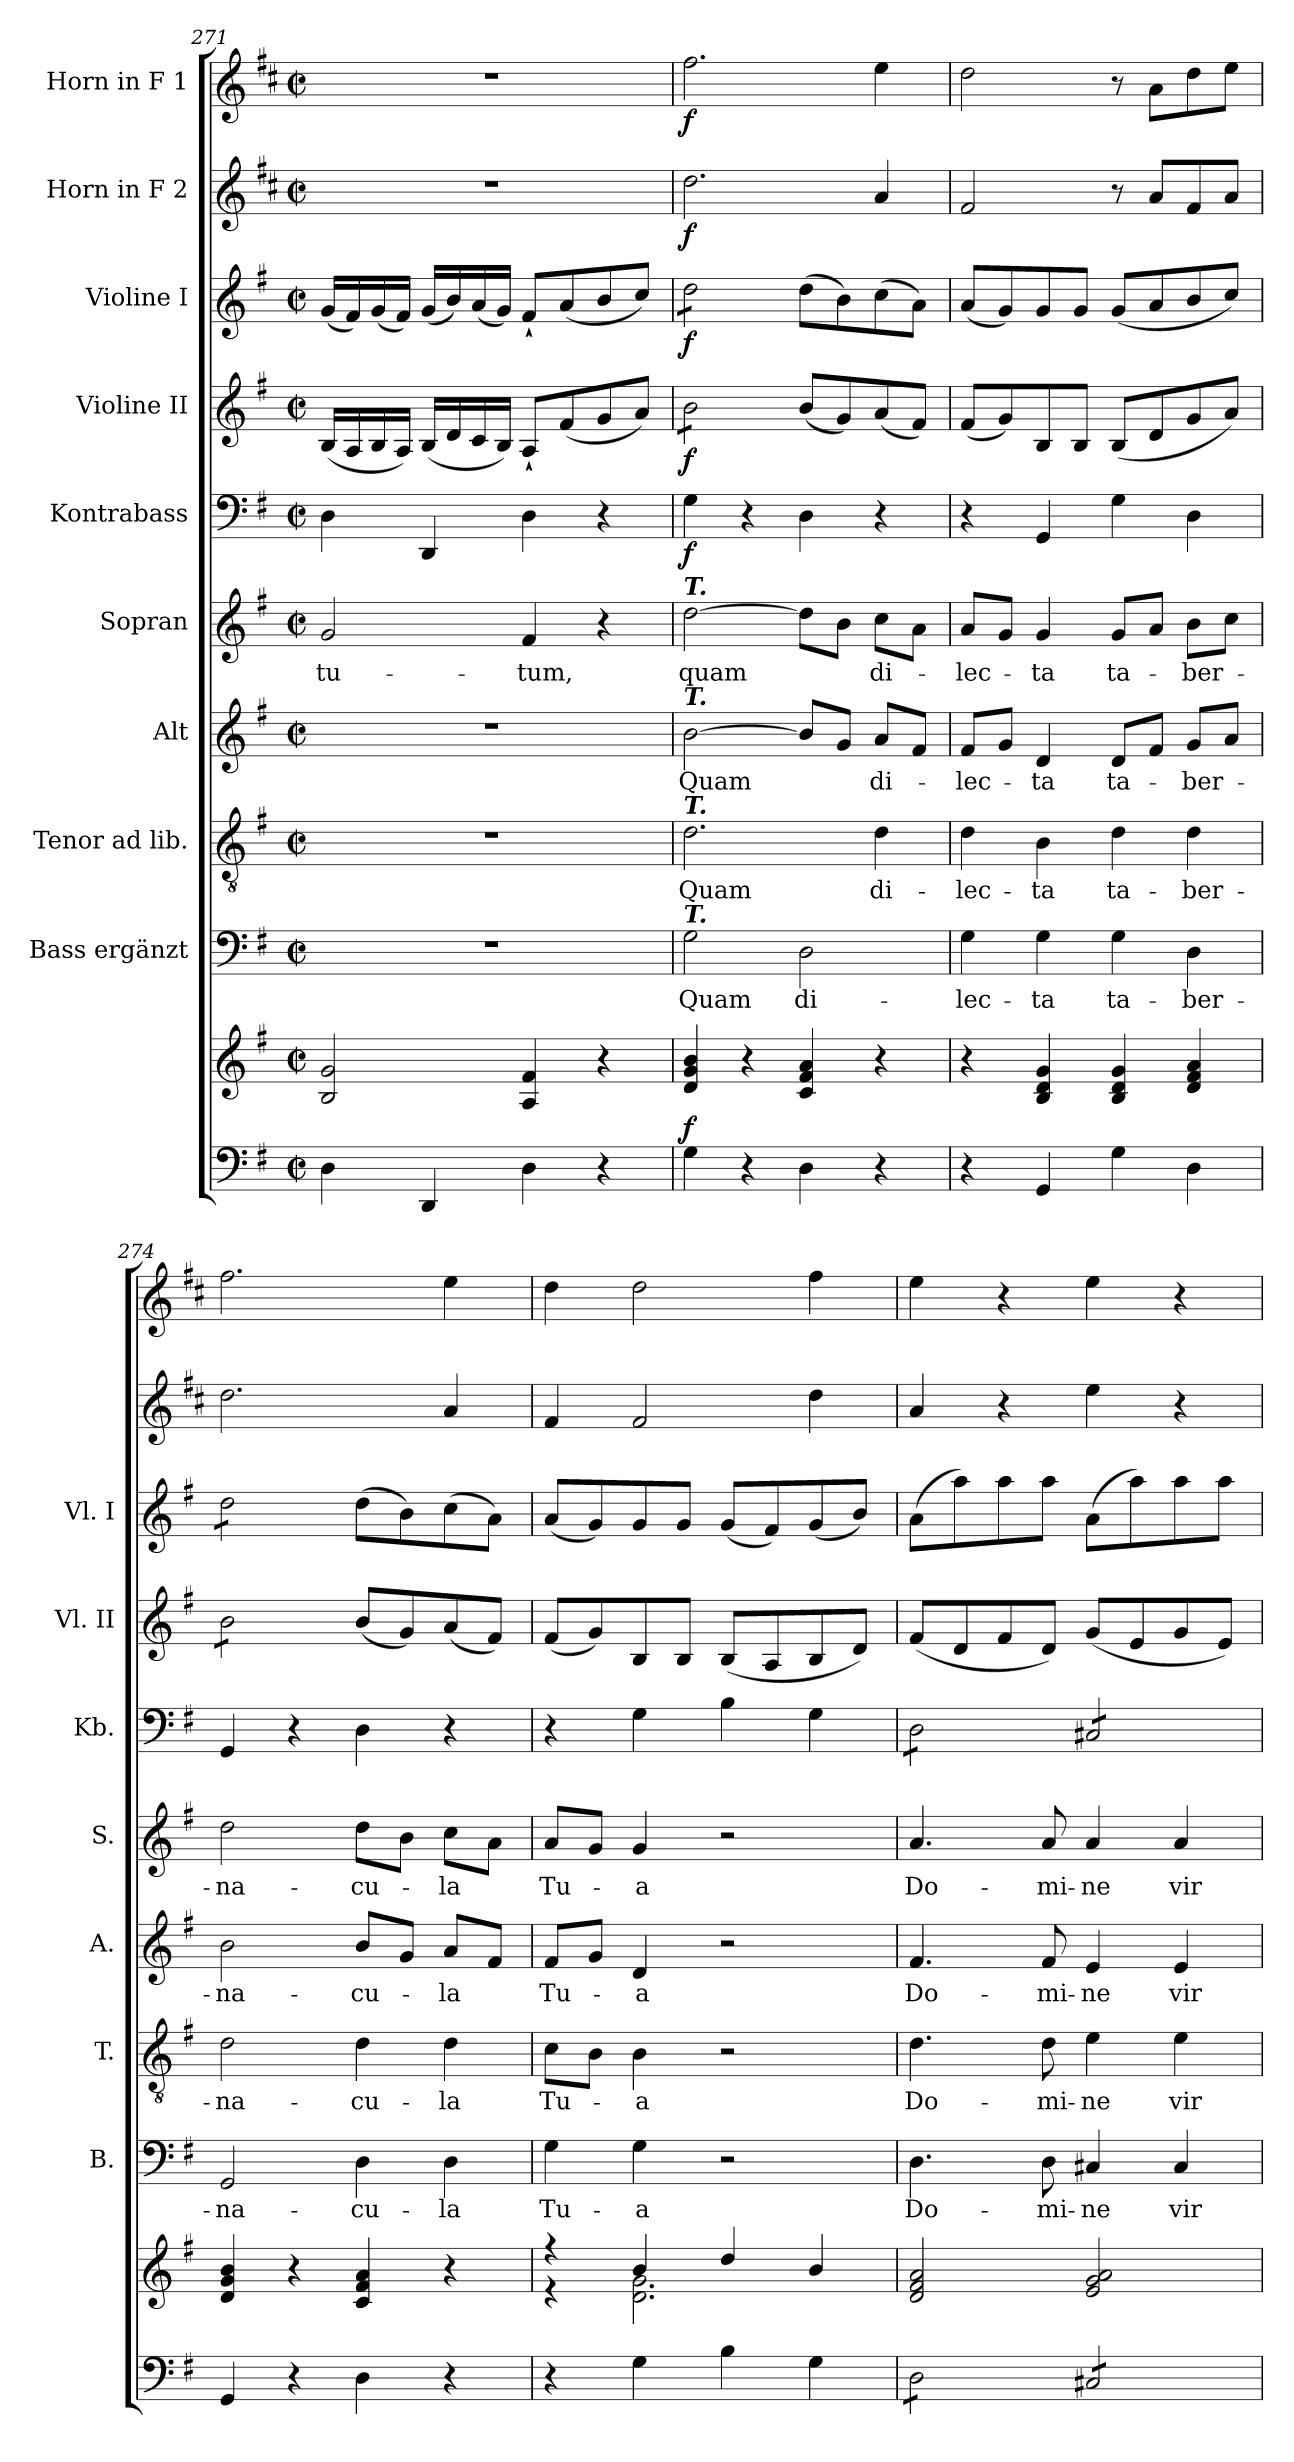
**kern	**kern	**dynam	**kern	**text	**kern	**text	**kern	**text	**kern	**text	**kern	**dynam	**kern	**dynam	**kern	**dynam	**kern	**dynam	**kern	**dynam
*part10	*part10	*part10	*part9	*part9	*part8	*part8	*part7	*part7	*part6	*part6	*part5	*part5	*part4	*part4	*part3	*part3	*part2	*part2	*part1	*part1
*staff11	*staff10	*staff10/11	*staff9	*staff9	*staff8	*staff8	*staff7	*staff7	*staff6	*staff6	*staff5	*staff5	*staff4	*staff4	*staff3	*staff3	*staff2	*staff2	*staff1	*staff1
*	*	*	*I"Bass ergänzt	*	*I"Tenor ad lib.	*	*I"Alt	*	*I"Sopran	*	*I"Kontrabass	*	*I"Violine II	*	*I"Violine I	*	*I"Horn in F 2	*	*I"Horn in F 1	*
*	*	*	*I'B.	*	*I'T.	*	*I'A.	*	*I'S.	*	*I'Kb.	*	*I'Vl. II	*	*I'Vl. I	*	*	*	*	*
*clefF4	*clefG2	*	*clefF4	*	*clefGv2	*	*clefG2	*	*clefG2	*	*clefF4	*	*clefG2	*	*clefG2	*	*clefG2	*	*clefG2	*
*	*	*	*	*	*	*	*	*	*	*	*ITrd7c12	*	*	*	*	*	*ITrd4c7	*	*ITrd4c7	*
*k[f#]	*k[f#]	*	*k[f#]	*	*k[f#]	*	*k[f#]	*	*k[f#]	*	*k[f#]	*	*k[f#]	*	*k[f#]	*	*k[f#]	*	*k[f#]	*
*G:	*G:	*	*G:	*	*G:	*	*G:	*	*G:	*	*G:	*	*G:	*	*G:	*	*G:	*	*G:	*
*M2/2	*M2/2	*	*M2/2	*	*M2/2	*	*M2/2	*	*M2/2	*	*M2/2	*	*M2/2	*	*M2/2	*	*M2/2	*	*M2/2	*
*met(c|)	*met(c|)	*	*met(c|)	*	*met(c|)	*	*met(c|)	*	*met(c|)	*	*met(c|)	*	*met(c|)	*	*met(c|)	*	*met(c|)	*	*met(c|)	*
=271	=271	=271	=271	=271	=271	=271	=271	=271	=271	=271	=271	=271	=271	=271	=271	=271	=271	=271	=271	=271
!	!	!	!	!	!	!	!	!	!	!LO:LY:b	!	!	!	!	!	!	!	!	!	!
4D\	2B/ 2g/	.	1r	.	1r	.	1r	.	2g/	-tu-	4DD\	.	(<16B/LL	.	(<16g/LL	.	1r	.	1r	.
.	.	.	.	.	.	.	.	.	.	.	.	.	16A/	.	16f#/)	.	.	.	.	.
.	.	.	.	.	.	.	.	.	.	.	.	.	16B/	.	(<16g/	.	.	.	.	.
.	.	.	.	.	.	.	.	.	.	.	.	.	16A/JJ)	.	16f#/JJ)	.	.	.	.	.
4DD/	.	.	.	.	.	.	.	.	.	.	4DDD/	.	(<16B/LL	.	(<16g/LL	.	.	.	.	.
.	.	.	.	.	.	.	.	.	.	.	.	.	16d/	.	16b/)	.	.	.	.	.
.	.	.	.	.	.	.	.	.	.	.	.	.	16c/	.	(<16a/	.	.	.	.	.
.	.	.	.	.	.	.	.	.	.	.	.	.	16B/JJ)	.	16g/JJ)	.	.	.	.	.
!	!	!	!	!	!	!	!	!	!	!LO:LY:b	!	!	!	!	!	!	!	!	!	!
4D\	4A/ 4f#/	.	.	.	.	.	.	.	4f#/	-tum,	4DD\	.	8A`</L	.	8f#`</L	.	.	.	.	.
.	.	.	.	.	.	.	.	.	.	.	.	.	(<8f#/	.	(<8a/	.	.	.	.	.
4r	4r	.	.	.	.	.	.	.	4r	.	4r	.	8g/	.	8b/	.	.	.	.	.
.	.	.	.	.	.	.	.	.	.	.	.	.	8a/J)	.	8cc/J)	.	.	.	.	.
=272	=272	=272	=272	=272	=272	=272	=272	=272	=272	=272	=272	=272	=272	=272	=272	=272	=272	=272	=272	=272
!	!	!	!	!	!	!	!	!	!LO:TX:a:Bi:t=T.	!	!	!	!	!	!	!	!	!	!	!
!	!	!	!	!	!	!	!LO:TX:a:Bi:t=T.	!	!	!	!	!	!	!	!	!	!	!	!	!
!	!	!	!	!	!LO:TX:a:Bi:t=T.	!	!	!	!	!	!	!	!	!	!	!	!	!	!	!
!	!	!	!LO:TX:a:Bi:t=T.	!	!	!	!	!	!	!	!	!	!	!	!	!	!	!	!	!
!	!	!LO:DY:a=2	!	!LO:LY:b	!	!LO:LY:b	!	!LO:LY:b	!	!LO:LY:b	!	!LO:DY:b	!	!LO:DY:b	!	!LO:DY:b	!	!LO:DY:b	!	!LO:DY:b
*	*	*	*	*	*	*	*	*	*	*	*	*	*tremolo	*	*	*	*	*	*	*
*	*	*	*	*	*	*	*	*	*	*	*	*	*	*	*tremolo	*	*	*	*	*
4G\	4d/ 4g/ 4b/	f	2G\	Quam	2.d\	Quam	[2b\	Quam	[2dd\	quam	4GG\	f	8b\L	f	8dd\L	f	2.g\	f	2.b\	f
.	.	.	.	.	.	.	.	.	.	.	.	.	8b\	.	8dd\	.	.	.	.	.
4r	4r	.	.	.	.	.	.	.	.	.	4r	.	8b\	.	8dd\	.	.	.	.	.
.	.	.	.	.	.	.	.	.	.	.	.	.	8b\J	.	8dd\J	.	.	.	.	.
*	*	*	*	*	*	*	*	*	*	*	*	*	*	*	*Xtremolo	*	*	*	*	*
*	*	*	*	*	*	*	*	*	*	*	*	*	*Xtremolo	*	*	*	*	*	*	*
!	!	!	!	!LO:LY:b	!	!	!	!	!	!	!	!	!	!	!	!	!	!	!	!
4D\	4c/ 4f#/ 4a/	.	2D\	di-	.	.	8b/L]	.	8dd\L]	.	4DD\	.	(<8b/L	.	(>8dd\L	.	.	.	.	.
.	.	.	.	.	.	.	8g/J	.	8b\J	.	.	.	8g/)	.	8b\)	.	.	.	.	.
!	!	!	!	!	!	!LO:LY:b	!	!LO:LY:b	!	!LO:LY:b	!	!	!	!	!	!	!	!	!	!
4r	4r	.	.	.	4d\	di-	8a/L	di-	8cc\L	di-	4r	.	(<8a/	.	(>8cc\	.	4d/	.	4a\	.
.	.	.	.	.	.	.	8f#/J	.	8a\J	.	.	.	8f#/J)	.	8a\J)	.	.	.	.	.
!!LO:PB:g=z
=273	=273	=273	=273	=273	=273	=273	=273	=273	=273	=273	=273	=273	=273	=273	=273	=273	=273	=273	=273	=273
!	!	!	!	!LO:LY:b	!	!LO:LY:b	!	!LO:LY:b	!	!LO:LY:b	!	!	!	!	!	!	!	!	!	!
4r	4r	.	4G\	-lec-	4d\	-lec-	8f#/L	-lec-	8a/L	-lec-	4r	.	(<8f#/L	.	(<8a/L	.	2B/	.	2g\	.
.	.	.	.	.	.	.	8g/J	.	8g/J	.	.	.	8g/)	.	8g/)	.	.	.	.	.
!	!	!	!	!LO:LY:b	!	!LO:LY:b	!	!LO:LY:b	!	!LO:LY:b	!	!	!	!	!	!	!	!	!	!
4GG/	4B/ 4d/ 4g/	.	4G\	-ta	4B\	-ta	4d/	-ta	4g/	-ta	4GGG/	.	8B/	.	8g/	.	.	.	.	.
.	.	.	.	.	.	.	.	.	.	.	.	.	8B/J	.	8g/J	.	.	.	.	.
!	!	!	!	!LO:LY:b	!	!LO:LY:b	!	!LO:LY:b	!	!LO:LY:b	!	!	!	!	!	!	!	!	!	!
4G\	4B/ 4d/ 4g/	.	4G\	ta-	4d\	ta-	8d/L	ta-	8g/L	ta-	4GG\	.	(<8B/L	.	(<8g/L	.	8r	.	8r	.
.	.	.	.	.	.	.	8f#/J	.	8a/J	.	.	.	8d/	.	8a/	.	8d/L	.	8d\L	.
!	!	!	!	!LO:LY:b	!	!LO:LY:b	!	!LO:LY:b	!	!LO:LY:b	!	!	!	!	!	!	!	!	!	!
4D\	4d/ 4f#/ 4a/	.	4D\	-ber-	4d\	-ber-	8g/L	-ber-	8b\L	-ber-	4DD\	.	8g/	.	8b/	.	8B/	.	8g\	.
.	.	.	.	.	.	.	8a/J	.	8cc\J	.	.	.	8a/J)	.	8cc/J)	.	8d/J	.	8a\J	.
=274	=274	=274	=274	=274	=274	=274	=274	=274	=274	=274	=274	=274	=274	=274	=274	=274	=274	=274	=274	=274
!	!	!	!	!LO:LY:b	!	!LO:LY:b	!	!LO:LY:b	!	!LO:LY:b	!	!	!	!	!	!	!	!	!	!
*	*	*	*	*	*	*	*	*	*	*	*	*	*tremolo	*	*	*	*	*	*	*
*	*	*	*	*	*	*	*	*	*	*	*	*	*	*	*tremolo	*	*	*	*	*
4GG/	4d/ 4g/ 4b/	.	2GG/	-na-	2d\	-na-	2b\	-na-	2dd\	-na-	4GGG/	.	8b\L	.	8dd\L	.	2.g\	.	2.b\	.
.	.	.	.	.	.	.	.	.	.	.	.	.	8b\	.	8dd\	.	.	.	.	.
4r	4r	.	.	.	.	.	.	.	.	.	4r	.	8b\	.	8dd\	.	.	.	.	.
.	.	.	.	.	.	.	.	.	.	.	.	.	8b\J	.	8dd\J	.	.	.	.	.
*	*	*	*	*	*	*	*	*	*	*	*	*	*	*	*Xtremolo	*	*	*	*	*
*	*	*	*	*	*	*	*	*	*	*	*	*	*Xtremolo	*	*	*	*	*	*	*
!	!	!	!	!LO:LY:b	!	!LO:LY:b	!	!LO:LY:b	!	!LO:LY:b	!	!	!	!	!	!	!	!	!	!
4D\	4c/ 4f#/ 4a/	.	4D\	-cu-	4d\	-cu-	8b/L	-cu-	8dd\L	-cu-	4DD\	.	(<8b/L	.	(>8dd\L	.	.	.	.	.
.	.	.	.	.	.	.	8g/J	.	8b\J	.	.	.	8g/)	.	8b\)	.	.	.	.	.
!	!	!	!	!LO:LY:b	!	!LO:LY:b	!	!LO:LY:b	!	!LO:LY:b	!	!	!	!	!	!	!	!	!	!
4r	4r	.	4D\	-la	4d\	-la	8a/L	-la	8cc\L	-la	4r	.	(<8a/	.	(>8cc\	.	4d/	.	4a\	.
.	.	.	.	.	.	.	8f#/J	.	8a\J	.	.	.	8f#/J)	.	8a\J)	.	.	.	.	.
=275	=275	=275	=275	=275	=275	=275	=275	=275	=275	=275	=275	=275	=275	=275	=275	=275	=275	=275	=275	=275
*	*^	*	*	*	*	*	*	*	*	*	*	*	*	*	*	*	*	*	*	*
!	!	!	!	!	!LO:LY:b	!	!LO:LY:b	!	!LO:LY:b	!	!LO:LY:b	!	!	!	!	!	!	!	!	!	!
4r	4r	4r	.	4G\	Tu-	8c\L	Tu-	8f#/L	Tu-	8a/L	Tu-	4r	.	(<8f#/L	.	(<8a/L	.	4B/	.	4g\	.
.	.	.	.	.	.	8B\J	.	8g/J	.	8g/J	.	.	.	8g/)	.	8g/)	.	.	.	.	.
!	!	!	!	!	!LO:LY:b	!	!LO:LY:b	!	!LO:LY:b	!	!LO:LY:b	!	!	!	!	!	!	!	!	!	!
4G\	4b/	2.d\ 2.g\	.	4G\	-a	4B\	-a	4d/	-a	4g/	-a	4GG\	.	8B/	.	8g/	.	2B/	.	2g\	.
.	.	.	.	.	.	.	.	.	.	.	.	.	.	8B/J	.	8g/J	.	.	.	.	.
4B\	4dd/	.	.	2r	.	2r	.	2r	.	2r	.	4BB\	.	(<8B/L	.	(<8g/L	.	.	.	.	.
.	.	.	.	.	.	.	.	.	.	.	.	.	.	8A/	.	8f#/)	.	.	.	.	.
4G\	4b/	.	.	.	.	.	.	.	.	.	.	4GG\	.	8B/	.	(<8g/	.	4g\	.	4b\	.
.	.	.	.	.	.	.	.	.	.	.	.	.	.	8d/J)	.	8b/J)	.	.	.	.	.
*	*v	*v	*	*	*	*	*	*	*	*	*	*	*	*	*	*	*	*	*	*	*
=276	=276	=276	=276	=276	=276	=276	=276	=276	=276	=276	=276	=276	=276	=276	=276	=276	=276	=276	=276	=276
!	!	!	!	!LO:LY:b	!	!LO:LY:b	!	!LO:LY:b	!	!LO:LY:b	!	!	!	!	!	!	!	!	!	!
*tremolo	*	*	*	*	*	*	*	*	*	*	*	*	*	*	*	*	*	*	*	*
*	*	*	*	*	*	*	*	*	*	*	*tremolo	*	*	*	*	*	*	*	*	*
8D\L	2d/ 2f#/ 2a/	.	4.D\	Do-	4.d\	Do-	4.f#/	Do-	4.a/	Do-	8DD\L	.	(<8f#/L	.	(>8a\L	.	4d/	.	4a\	.
8D\	.	.	.	.	.	.	.	.	.	.	8DD\	.	8d/	.	8aa\)	.	.	.	.	.
8D\	.	.	.	.	.	.	.	.	.	.	8DD\	.	8f#/	.	8aa\	.	4r	.	4r	.
!	!	!	!	!LO:LY:b	!	!LO:LY:b	!	!LO:LY:b	!	!LO:LY:b	!	!	!	!	!	!	!	!	!	!
8D\J	.	.	8D\	-mi-	8d\	-mi-	8f#/	-mi-	8a/	-mi-	8DD\J	.	8d/J)	.	8aa\J	.	.	.	.	.
!	!	!	!	!LO:LY:b	!	!LO:LY:b	!	!LO:LY:b	!	!LO:LY:b	!	!	!	!	!	!	!	!	!	!
8C#X/L	2e/ 2g/ 2a/	.	4C#X/	-ne	4e\	-ne	4e/	-ne	4a/	-ne	8CC#X/L	.	(<8g/L	.	(>8a\L	.	4a\	.	4a\	.
8C#X/	.	.	.	.	.	.	.	.	.	.	8CC#X/	.	8e/	.	8aa\)	.	.	.	.	.
!	!	!	!	!LO:LY:b	!	!LO:LY:b	!	!LO:LY:b	!	!LO:LY:b	!	!	!	!	!	!	!	!	!	!
8C#X/	.	.	4C#/	vir-	4e\	vir-	4e/	vir-	4a/	vir-	8CC#X/	.	8g/	.	8aa\	.	4r	.	4r	.
8C#X/J	.	.	.	.	.	.	.	.	.	.	8CC#X/J	.	8e/J)	.	8aa\J	.	.	.	.	.
*	*	*	*	*	*	*	*	*	*	*	*Xtremolo	*	*	*	*	*	*	*	*	*
*Xtremolo	*	*	*	*	*	*	*	*	*	*	*	*	*	*	*	*	*	*	*	*
=	=	=	=	=	=	=	=	=	=	=	=	=	=	=	=	=	=	=	=	=
*-	*-	*-	*-	*-	*-	*-	*-	*-	*-	*-	*-	*-	*-	*-	*-	*-	*-	*-	*-	*-
